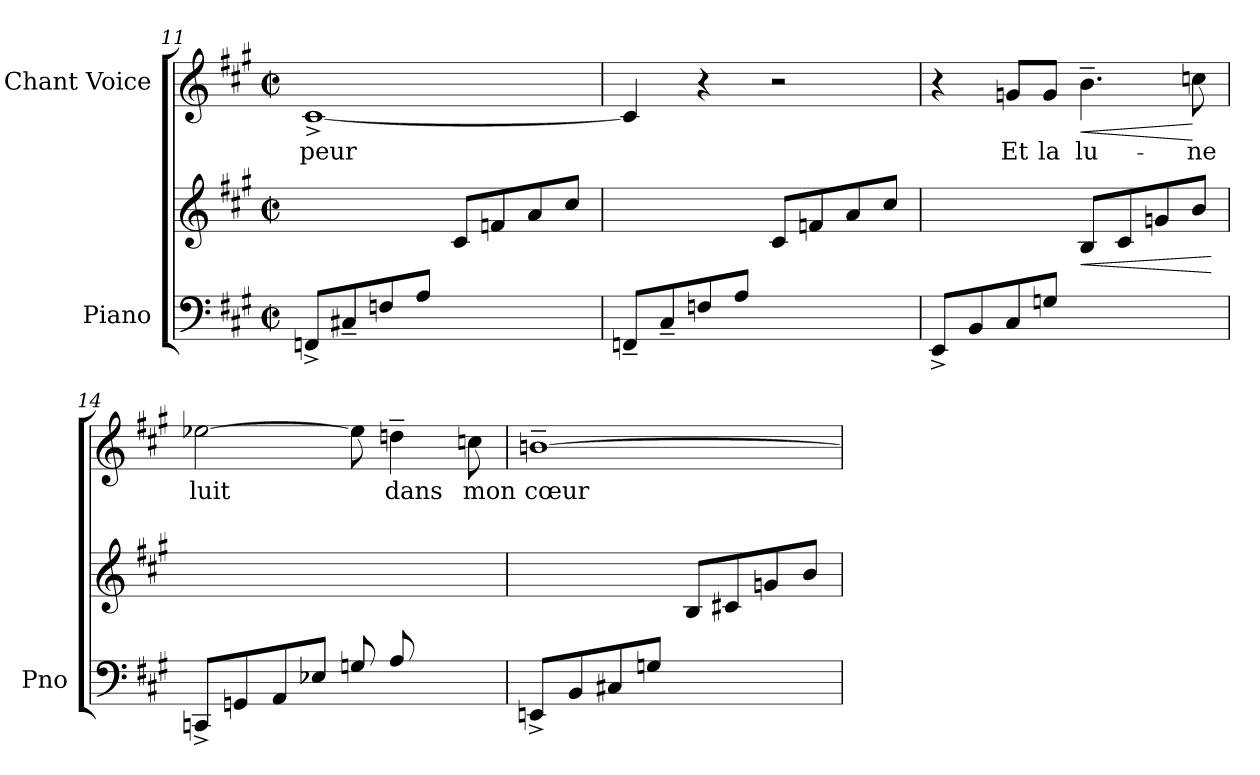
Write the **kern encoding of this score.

**kern	**kern	**dynam	**kern	**text	**dynam
*part2	*part2	*part2	*part1	*part1	*part1
*staff3	*staff2	*staff2/3	*staff1	*staff1	*staff1
*I"Piano	*	*	*I"Chant Voice	*	*
*I'Pno	*	*	*	*	*
*clefF4	*clefG2	*	*clefG2	*	*
*k[f#c#g#]	*k[f#c#g#]	*	*k[f#c#g#]	*	*
*M2/2	*M2/2	*	*M2/2	*	*
*met(c|)	*met(c|)	*	*met(c|)	*	*
=11	=11	=11	=11	=11	=11
*	*^	*	*	*	*
(8FFn^/L	1ryy	2ryy	.	[1c#^>	peur	.
8C#X~/	.	.	.	.	.	.
8Fn/	.	.	.	.	.	.
8A/J	.	.	.	.	.	.
2ryy	.	8c#/L	.	.	.	.
.	.	8fn/	.	.	.	.
.	.	8a/	.	.	.	.
.	.	8cc#/J)	.	.	.	.
=12	=12	=12	=12	=12	=12	=12
(8FFn~/L	1ryy	2ryy	.	4c#/]	.	.
8C#~/	.	.	.	.	.	.
8Fn/	.	.	.	4r	.	.
8A/J	.	.	.	.	.	.
2ryy	.	8c#/L	.	2r	.	.
.	.	8fn/	.	.	.	.
.	.	8a/	.	.	.	.
.	.	8cc#/J)	.	.	.	.
=13	=13	=13	=13	=13	=13	=13
(8EE^/L	1ryy	2ryy	.	4r	.	.
8BB/	.	.	.	.	.	.
8C#/	.	.	.	8gn/L	Et	.
8Gn/J	.	.	.	8g/J	la	.
!	!	!	!LO:HP:b	!	!	!LO:HP:b
2ryy	.	8B/L	<	4.b~\	lu-	<
.	.	8c#/	.	.	.	.
.	.	8gn/	.	.	.	.
.	.	8b/J)	.	8ccn\	-ne	[
*	*v	*v	*	*	*	*
.	.	[	.	.	.
=14	=14	=14	=14	=14	=14
*	*^	*	*	*	*
(<8CCn^/L	1ryy	2.ryy	.	[2ee-X\	luit	.
8GGn/	.	.	.	.	.	.
8AA/	.	.	.	.	.	.
8E-X/J	.	.	.	.	.	.
8Gn/L	.	.	.	8ee-\]	.	.
8A/	.	.	.	4ddn~\	dans	.
4ryy	.	8e-X/	.	.	.	.
.	.	8gn/J)	.	8ccn\	mon	.
=15	=15	=15	=15	=15	=15	=15
(8EEn^/L	1ryy	2ryy	.	[1bn~	cœur	.
8BB/	.	.	.	.	.	.
8C#X/	.	.	.	.	.	.
8Gn/J	.	.	.	.	.	.
2ryy	.	8B/L	.	.	.	.
.	.	8c#X/	.	.	.	.
.	.	8gn/	.	.	.	.
.	.	8b/J)	.	.	.	.
*	*v	*v	*	*	*	*
=	=	=	=	=	=
*-	*-	*-	*-	*-	*-
